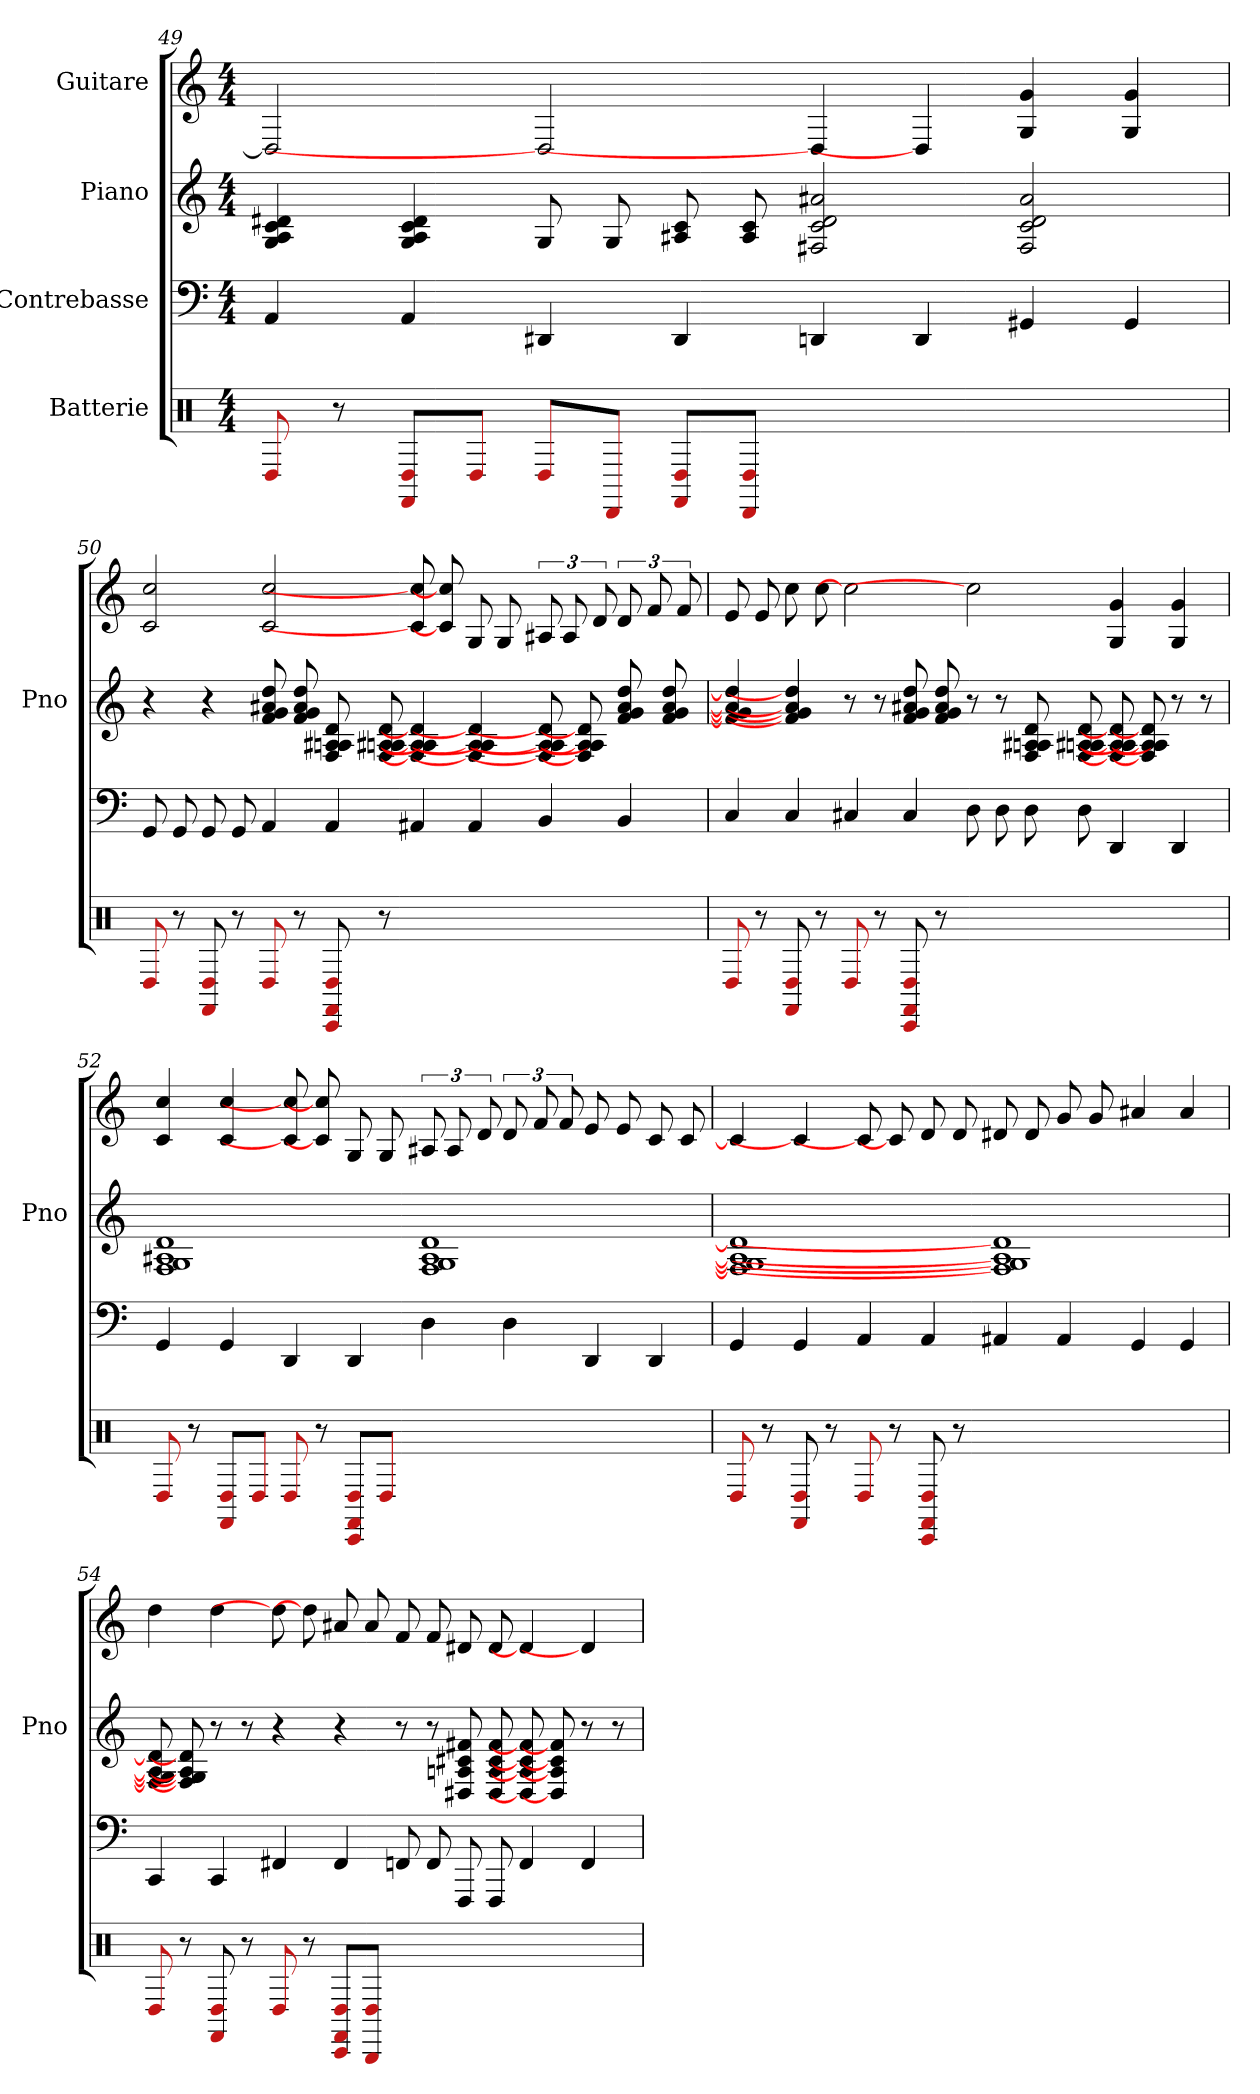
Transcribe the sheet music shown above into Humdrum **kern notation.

**kern	**kern	**kern	**kern
*part4	*part3	*part2	*part1
*staff4	*staff3	*staff2	*staff1
*I"Batterie	*I"Contrebasse	*I"Piano	*I"Guitare
*	*	*I'Pno	*
*clefX	*	*	*
*k[]	*k[]	*k[]	*k[]
*M4/4	*M4/4	*M4/4	*M4/4
=49	=49	=49	=49
8D#	4AA	4G 4d# 4c 4A	2D]
8r	.	.	.
8FF#/ 8D#/L	4AA	4G 4d# 4c 4A	.
8D#/J	.	.	.
8D#/L	4DD#	8G	2D]
8DD/J	.	8G	.
8FF#/ 8D#/L	4DD#	8c 8A#	.
8DD/ 8D#/J	.	8c 8A#	.
1ryy	4DD	2a# 2d# 2c 2F#	4D]
.	4DD	.	4D]
.	4GG#	2a# 2d# 2c 2F#	4g 4G
.	4GG#	.	4g 4G
=50	=50	=50	=50
8D#	8GG	4r	2cc 2c
8r	8GG	.	.
8FF# 8D#	8GG	4r	.
8r	8GG	.	.
8D#	4AA	8dd 8a# 8g 8f	2cc 2c
8r	.	8dd 8a# 8g 8f	.
8FF# 8CC# 8D#	4AA	8d 8A# 8A 8F	.
8r	.	8d 8A# 8A 8F	.
1ryy	4AA#	4d] 4A#] 4A] 4F]	8cc] 8c]
.	.	.	8cc] 8c]
.	4AA#	4d] 4A#] 4A] 4F]	8G
.	.	.	8G
.	4BB	8d] 8A#] 8A] 8F]	12A#
.	.	.	12A#
.	.	8d] 8A#] 8A] 8F]	.
.	.	.	12d
.	4BB	8dd 8a# 8g 8f	12d
.	.	.	12f
.	.	8dd 8a# 8g 8f	.
.	.	.	12f
=51	=51	=51	=51
8D#	4C	4dd] 4a#] 4g] 4f]	8e
8r	.	.	8e
8FF# 8D#	4C	4dd] 4a#] 4g] 4f]	8cc
8r	.	.	8cc
8D#	4C#	8r	2cc]
8r	.	8r	.
8FF# 8CC# 8D#	4C#	8dd 8a# 8g 8f	.
8r	.	8dd 8a# 8g 8f	.
1ryy	8D	8r	2cc]
.	8D	8r	.
.	8D	8d 8A# 8A 8F	.
.	8D	8d 8A# 8A 8F	.
.	4DD	8d] 8A#] 8A] 8F]	4g 4G
.	.	8d] 8A#] 8A] 8F]	.
.	4DD	8r	4g 4G
.	.	8r	.
=52	=52	=52	=52
8D#	4GG	1G 1d 1A# 1F	4cc 4c
8r	.	.	.
8FF#/ 8D#/L	4GG	.	4cc 4c
8D#/J	.	.	.
8D#	4DD	.	8cc] 8c]
8r	.	.	8cc] 8c]
8FF#/ 8CC#/ 8D#/L	4DD	.	8G
8D#/J	.	.	8G
1ryy	4D	1G 1d 1A# 1F	12A#
.	.	.	12A#
.	.	.	12d
.	4D	.	12d
.	.	.	12f
.	.	.	12f
.	4DD	.	8e
.	.	.	8e
.	4DD	.	8c
.	.	.	8c
=53	=53	=53	=53
8D#	4GG	1G] 1d] 1A#] 1F]	4c]
8r	.	.	.
8FF# 8D#	4GG	.	4c]
8r	.	.	.
8D#	4AA	.	8c]
8r	.	.	8c]
8FF# 8CC# 8D#	4AA	.	8d
8r	.	.	8d
1ryy	4AA#	1G] 1d] 1A#] 1F]	8d#
.	.	.	8d#
.	4AA#	.	8g
.	.	.	8g
.	4GG	.	4a#
.	4GG	.	4a#
=54	=54	=54	=54
8D#	4CC	8G] 8d] 8A#] 8F]	4dd
8r	.	8G] 8d] 8A#] 8F]	.
8FF# 8D#	4CC	8r	4dd
8r	.	8r	.
8D#	4FF#	4r	8dd]
8r	.	.	8dd]
8FF#/ 8CC#/ 8D#/L	4FF#	4r	8a#
8BBB/ 8D#/J	.	.	8a#
1ryy	8FF	8r	8f
.	8FF	8r	8f
.	8FFF	8f# 8c# 8A 8D#	8d#
.	8FFF	8f# 8c# 8A 8D#	8d#
.	4FF	8f#] 8c#] 8A] 8D#]	4d#]
.	.	8f#] 8c#] 8A] 8D#]	.
.	4FF	8r	4d#]
.	.	8r	.
=	=	=	=
*-	*-	*-	*-
